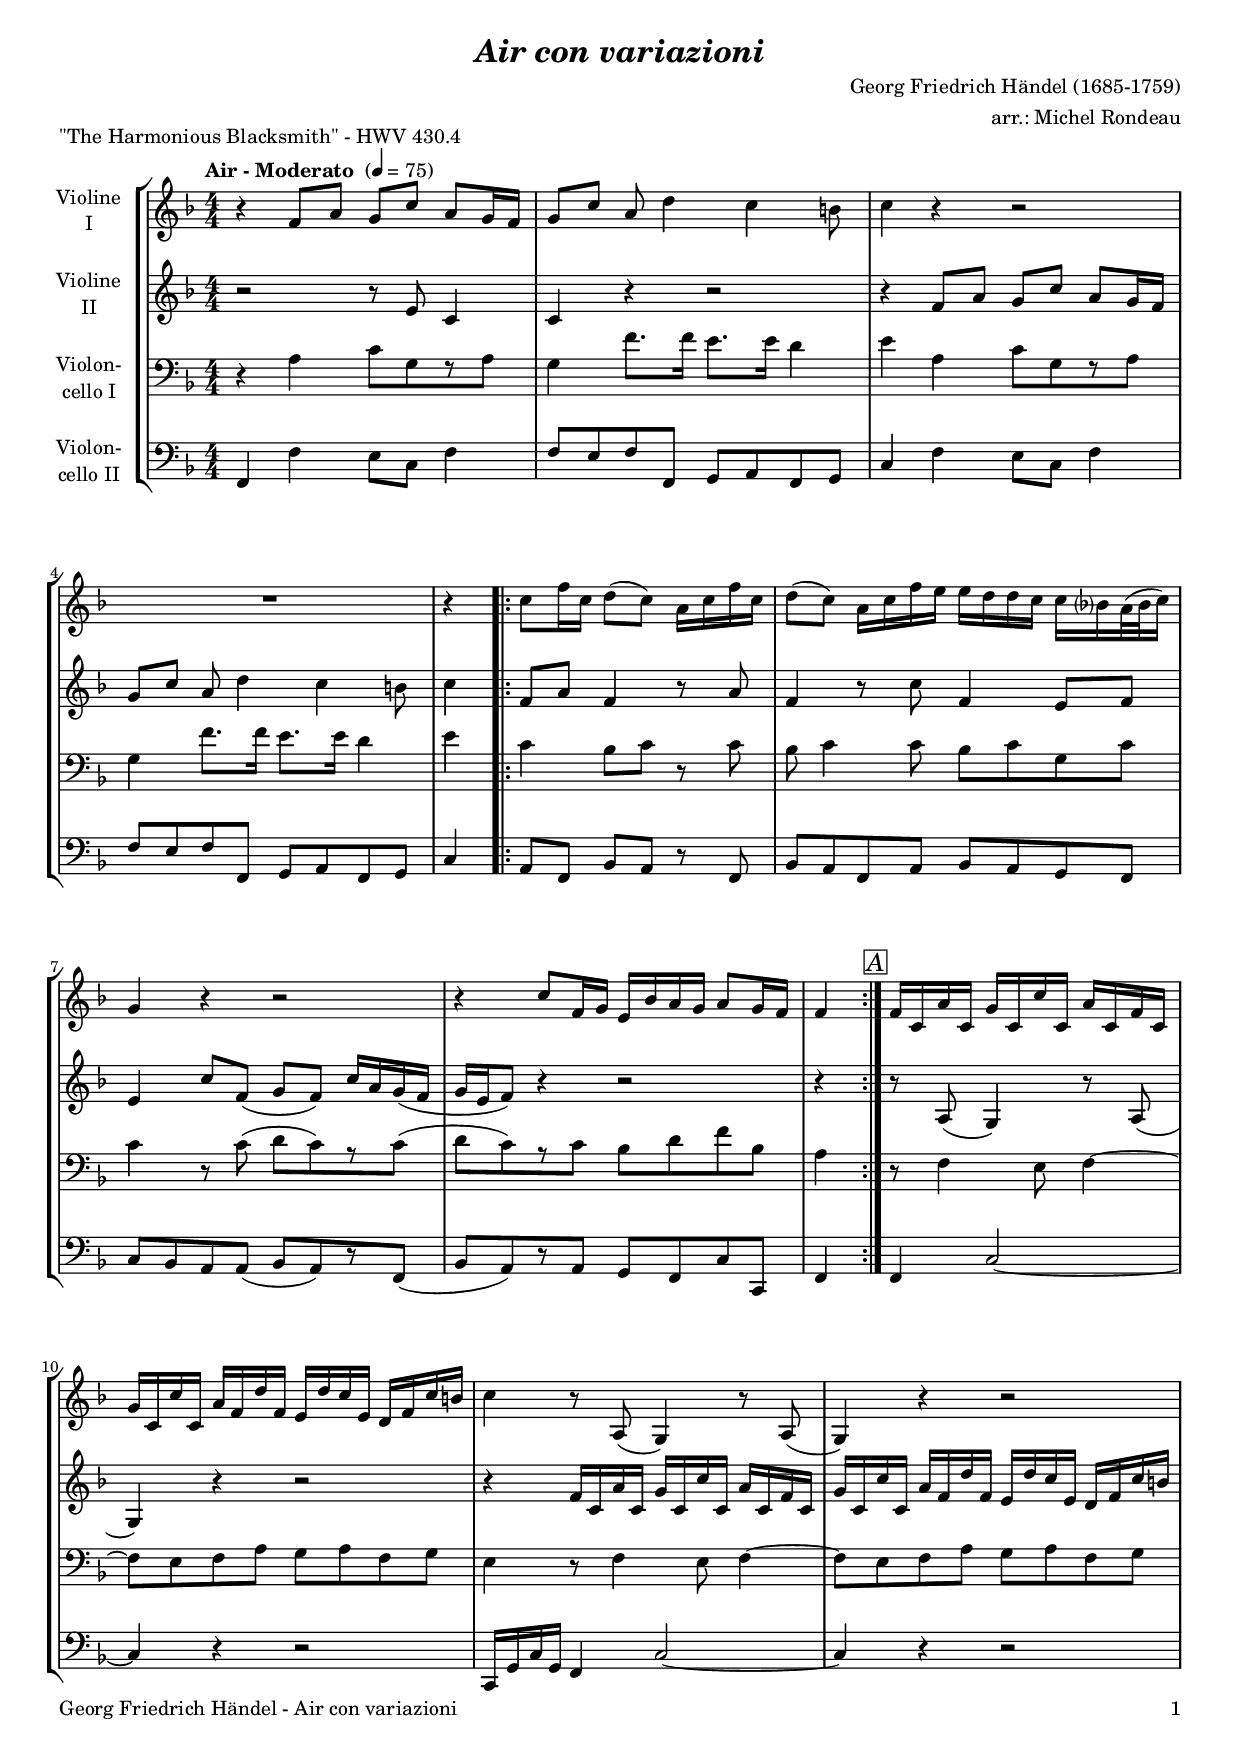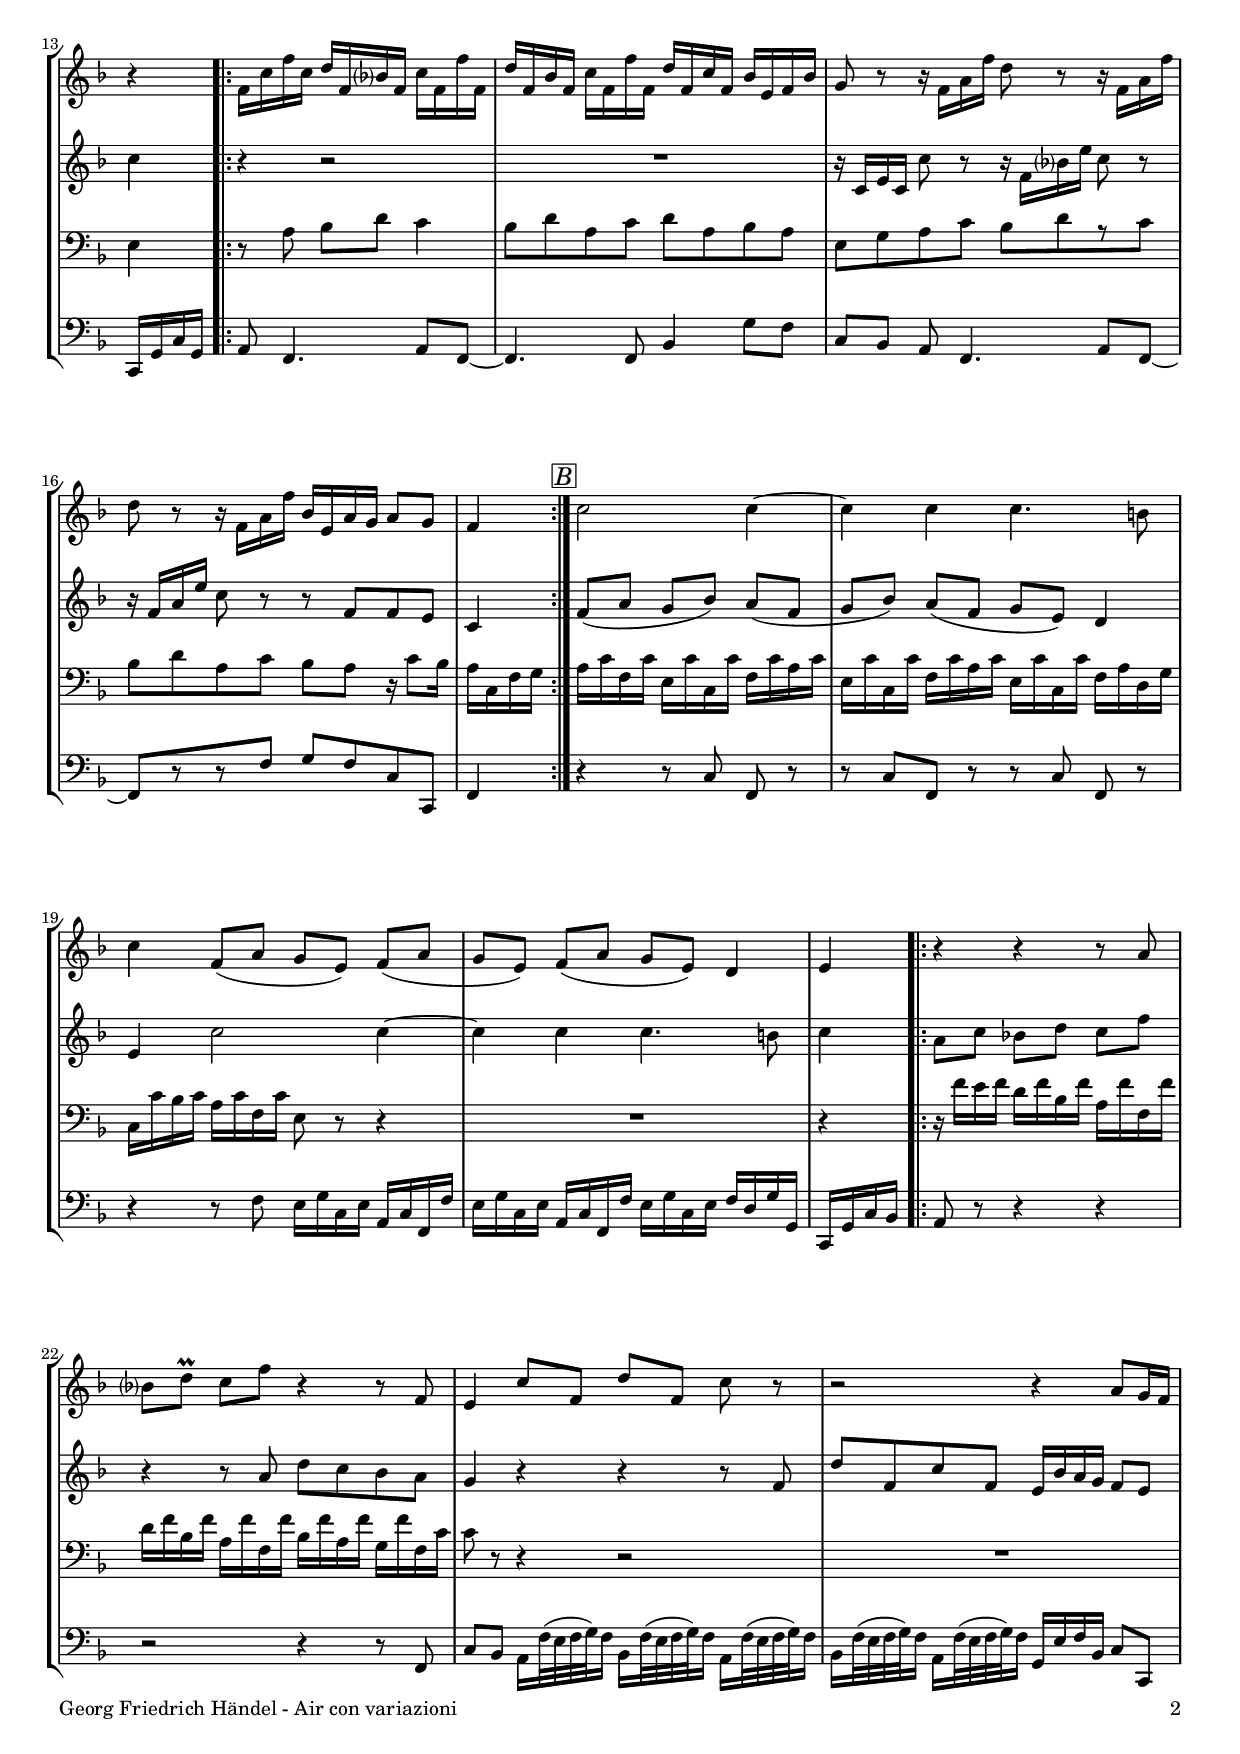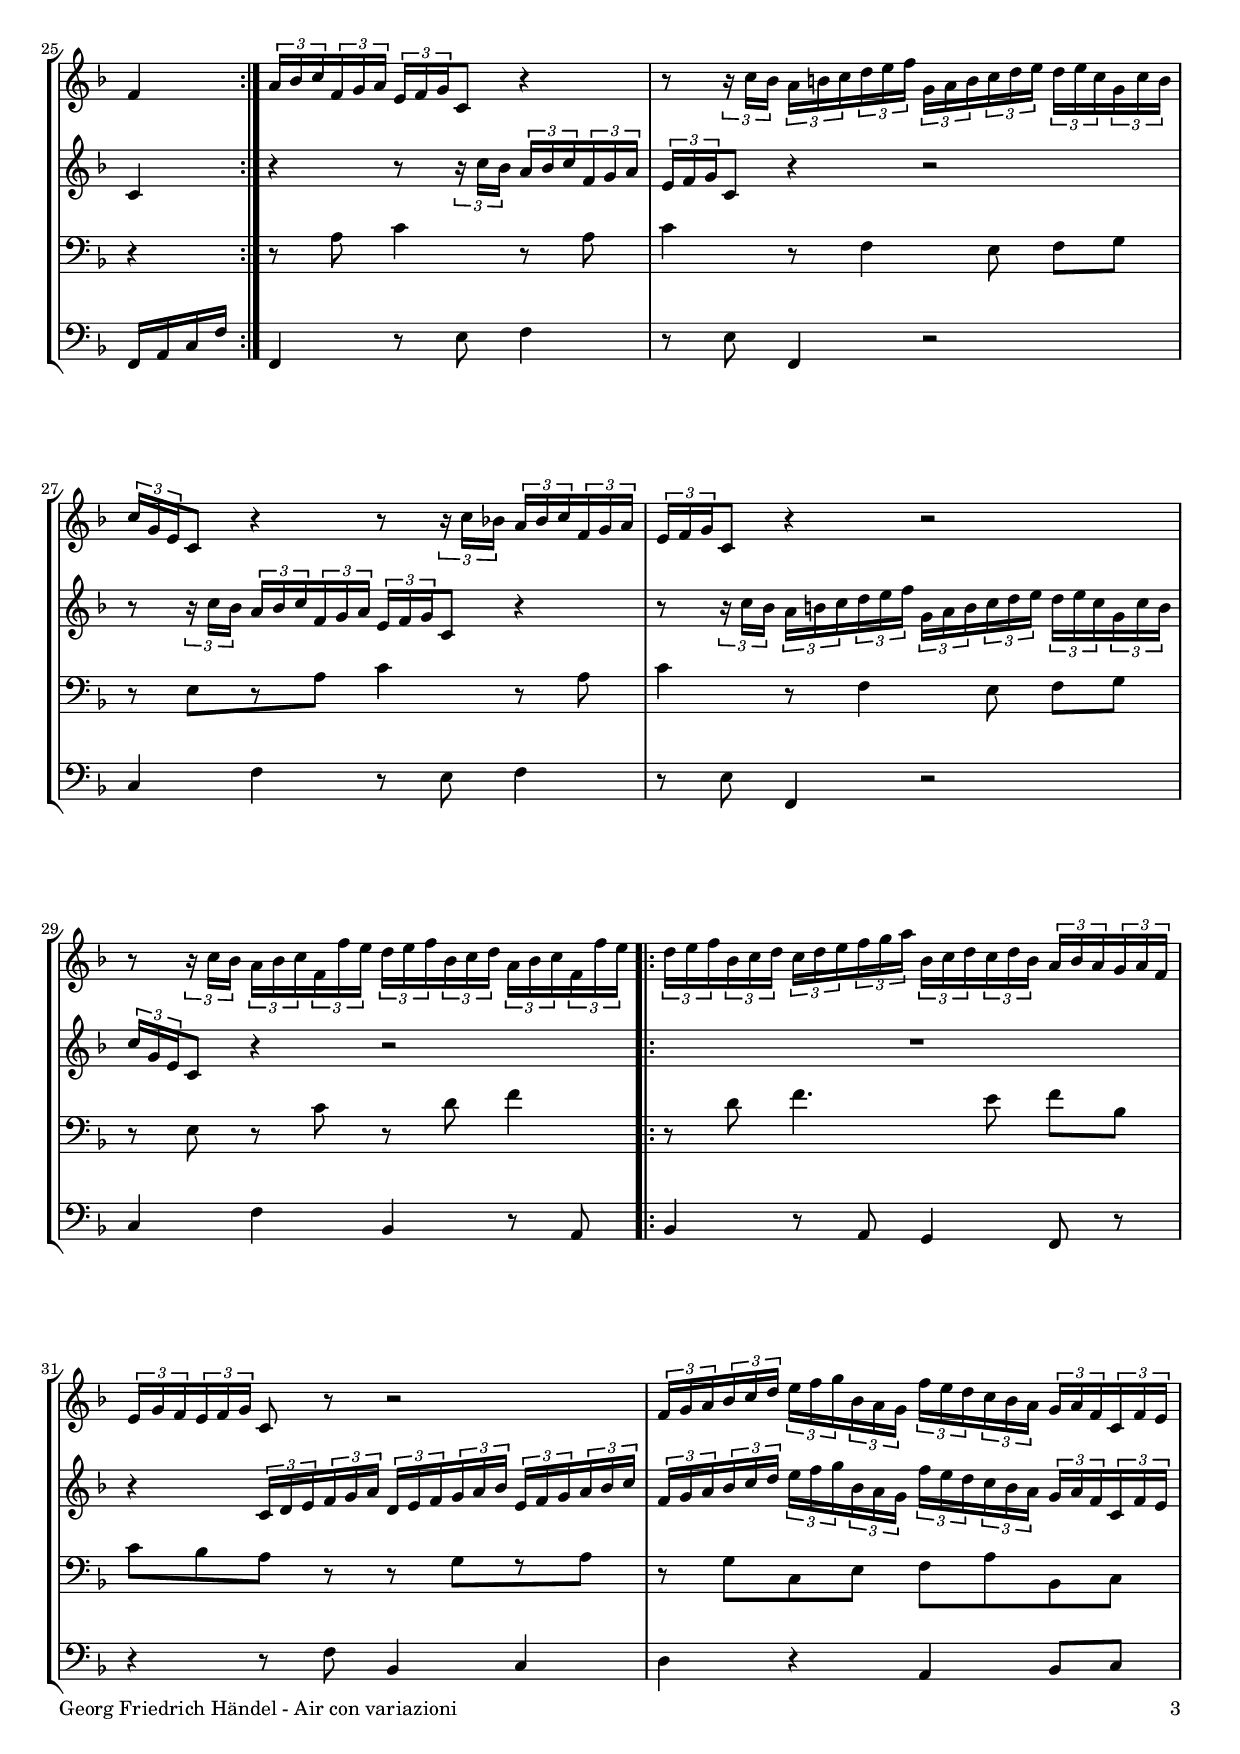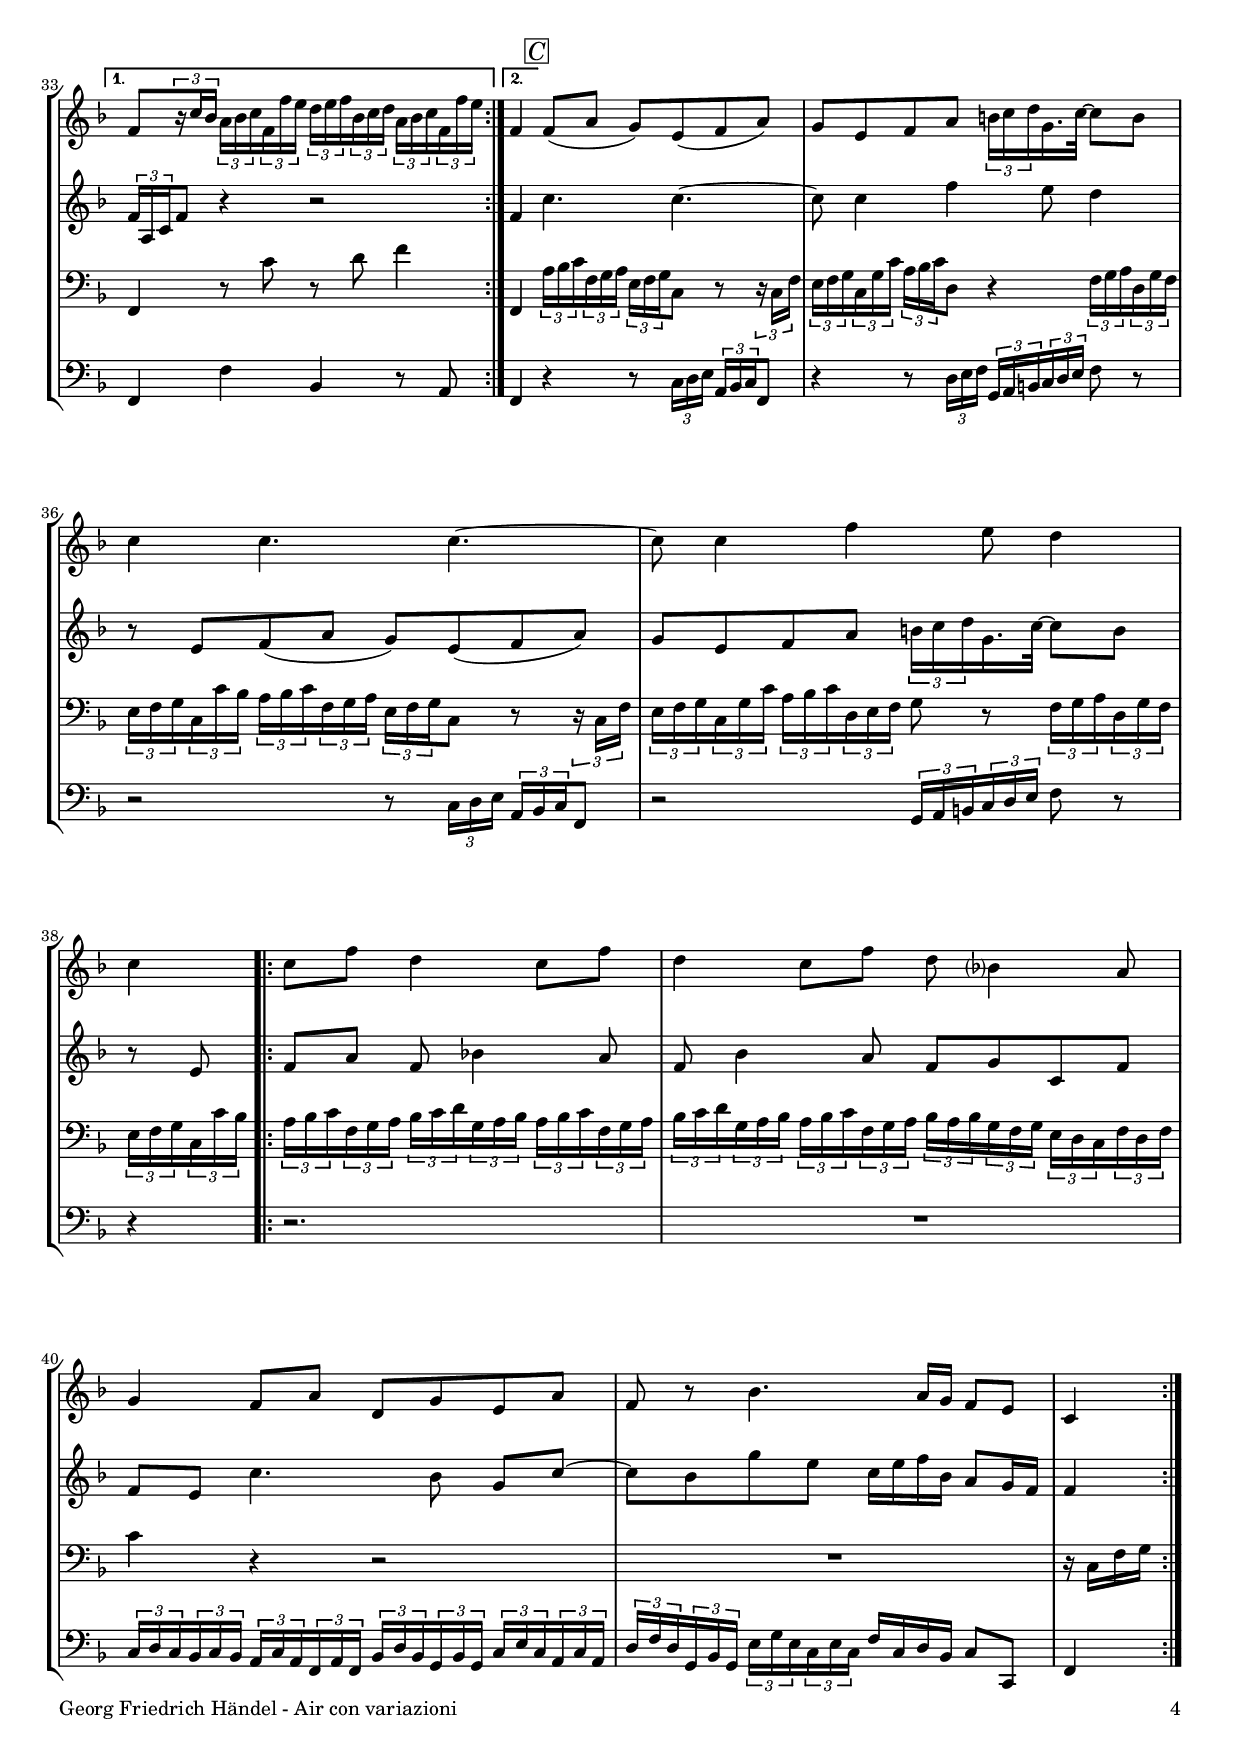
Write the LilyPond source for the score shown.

\version "2.20.2"
\include "deutsch.ly"

#(set-global-staff-size 17.25)

\header {
  title     = \markup \bold \italic "Air con variazioni"
  composer  = "Georg Friedrich Händel (1685-1759)"
  arranger  = "arr.: Michel Rondeau"
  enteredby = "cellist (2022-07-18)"
  piece     = "\"The Harmonious Blacksmith\" - HWV 430.4"
}

voiceconsts = {
  \key f \major
  \time 4/4
  \clef "treble"
  \numericTimeSignature
  \compressEmptyMeasures
  % Set default beaming for all staves
  \set Timing.beamExceptions = #'()
  \set Timing.baseMoment     = #(ly:make-moment 1 4)
  \set Timing.beatStructure  = #'(1 1 1 1)
  \tempo "Air - Moderato " 4=75
}

micl = "clarinet"
mifl = "flute"
miob = "oboe"
mifh = "french horn"
misx = "tenor sax"
mist = "string ensemble 1"
mivl = "violin"
miba = "cello"
mipz = "pizzicato strings"

boxa = \mark \markup \box \italic "A"
boxb = \mark \markup \box \italic "B"
boxc = \mark \markup \box \italic "C"

va = \relative c' {
  \voiceconsts

  r4 f8 a g c a g16 f
  g8 c a d4 c h8
  c4 r r2
  R1
  r4  

  \repeat volta 2 {
    c8 f16 c d8( c) a16 c f c
    d8( c) a16 c f e e d d c c b? a32( b c16)
    g4 r r2
    r4 c8 f,16 g e b' a g a8 g16 f
    f4
  } \boxa

  f16 c a' c, g' c, c' c, a' c, f c
  g' c, c' c, a' f d' f, e d' c e, d f c' h
  c4 r8 a,( g4) r8 a(
  g4) r r2

  r4
  \repeat volta 2 {
    f'16 c' f c d f, b? f c' f, f' f,
    d' f, b f c' f, f' f, d' f, c' f, b e, f b
    g8 r r16 f a f' d8 r r16 f, a f'

    d8 r r16 f, a f' b, e, a g a8 g
    f4
  } \boxb
  c'2 c4~
  c c c4. h8
  c4 f,8( a g e) f( a
  g e) f( a g e) d4

  e
  \repeat volta 2 {
    r r r8 a
    b? d\prall c f r4 r8 f,
    e4 c'8 f, d' f, c' r
    r2 r4 a8 g16 f
    f4
  }
  \tuplet 3/2 8 { a16 b c f, g a e f g } c,8 r4
  r8 \tuplet 3/2 8 { r16 c' b a h c d e f g, a h c d e d e c g c h }
  \tuplet 3/2 8 { c g e } c8 r4 r8 \tuplet 3/2 8 { r16 c' b! a b c f, g a }
  \tuplet 3/2 8 { e f g } c,8 r4 r2
  r8 \tuplet 3/2 8 { r16 c' b a b c f, f' e d e f b, c d a b c f, f' e }

  \repeat volta 2 {
    \tuplet 3/2 8 { d e f b, c d c d e f g a b, c d c d b a b a g a f }
    \tuplet 3/2 8 { e g f e f g } c,8 r r2

    \tuplet 3/2 8 { f16 g a b c d e f g b, a g f' e d c b a g a f c f e }
  }
  \alternative {
    { f8[ \tuplet 3/2 8 { r16 c' b] a b c f, f' e d e f b, c d a b c f, f' e } }
    { f,4 }
  } \boxc
  f8( a g)[ e( f a)]

  g[ e f a] \tuplet 3/2 8 { h16 c d } g,16. c32~ c8 h
  c4 c4. c~
  c8 c4 f e8 d4
  c

  \repeat volta 2 {
    c8 f d4 c8 f
    d4 c8 f d b?4 a8
    g4 f8 a d,[ g e a]
    f r b4. a16 g f8 e
    c4
  }
}

vb = \relative c' {
  \voiceconsts

  r2 r8 e c4
  c r r2
  r4 f8 a g c a g16 f
  g8 c a d4 c h8
  c4
  
  \repeat volta 2 {
    f,8 a f4 r8 a
    f4 r8 c' f,4 e8 f
    e4 c'8 f,( g f) c'16 a g( f
    g e f8) r4 r2
    r4
  } \boxa
  r8 a,( g4) r8 a(

  g4) r r2
  r4 f'16 c a' c, g' c, c' c, a' c, f c
  g' c, c' c, a' f d' f, e d' c e, d f c' h
  c4
  
  \repeat volta 2 {
    r r2
    R1
    r16 c, e c c'8 r r16 f, b? e c8 r
    r16 f, a e' c8 r r f,[ f e]
    c4
  } \boxb
  f8( a g b) a( f

  g b) a( f g e) d4
  e c'2 c4~
  c c c4. h8
  c4
  \repeat volta 2 {
    a8 c b! d c f
    r4 r8 a, d[ c b a]

    g4 r r r8 f
    d'[ f, c' f,] e16 b' a g f8 e
    c4
  }

  r4 r8 \tuplet 3/2 8 { r16 c' b a b c f, g a }
  \tuplet 3/2 8 { e f g } c,8 r4 r2

  r8 \tuplet 3/2 8 { r16 c' b a b c f, g a e f g } c,8 r4
  r8 \tuplet 3/2 8 { r16 c' b a h c d e f g, a h c d e d e c g c h }
  \tuplet 3/2 8 { c g e } c8 r4 r2

  \repeat volta 2 {
    R1
    r4 \tuplet 3/2 8 { c16 d e f g a d, e f g a b e, f g a b c }

    \tuplet 3/2 8 { f, g a b c d e f g b, a g f' e d c b a g a f c f e }
  }
  \alternative {
    { \tuplet 3/2 8 { f a, c } f8 r4 r2 }
    { f4 }
  } \boxc
  c'4. c~

  c8 c4 f e8 d4
  r8 e,[ f( a] g)[ e( f a)]
  g[ e f a] \tuplet 3/2 8 { h16 c d } g,16. c32~ c8 h
  r e,
  \repeat volta 2 {
    f a f b!4 a8

    f b4 a8 f[ g c, f]
    f e c'4. b8 g c~
    c[ b g' e] c16 e f b, a8 g16 f
    f4
  }
}

vc = \relative c' {
  \voiceconsts
  \clef "bass"

  r4 a c8[ g r a]
  g4 f'8. f16 e8. e16 d4
  e a, c8[ g r a]
  g4 f'8. f16 e8. e16 d4
  e
  
  \repeat volta 2 {
    c b8 c r c
    b c4 c8 b[ c g c]
    c4 r8 c( d[ c) r c](
    d[ c) r c] b[ d f b,]
    a4
  } \boxa
  r8 f4 e8 f4~

  f8[ e f a] g[ a f g]
  e4 r8 f4 e8 f4~
  f8[ e f a] g[ a f g]
  e4
  \repeat volta 2 {
    r8 a b d c4

    b8[ d a c] d[ a b a]
    e[ g a c] b[ d r c]
    b[ d a c] b a r16 c8 b16
    a c, f g
  } \boxb

  a c f, c' e, c' c, c' f, c' a c
  e, c' c, c' f, c' a c e, c' c, c' f, a d, g
  c, c' b c a c f, c' e,8 r r4

  R1
  r4
  \repeat volta 2 {
    r16 f' e f d f b, f' a, f' f, f'
    d f b, f' a, f' f, f' b, f' a, f' g, f' f, c'

    c8 r r4 r2
    R1 r4
  }
  r8 a c4 r8 a
  c4 r8 f,4 e8 f g
  r e[ r a] c4 r8 a

  c4 r8 f,4 e8 f g
  r e r c' r d f4
  \repeat volta 2 {
    r8 d f4. e8 f b,
    c[ b a] r r g[ r a]

    r g[ c, e] f[ a b, c]
  }
  \alternative {
    { f,4 r8 c'' r d f4 }
    { f,, }
  } \boxc
  \tuplet 3/2 8 { a'16 b c f, g a e f g } c,8 r \tuplet 3/2 8 { r16 c f }

  \tuplet 3/2 8 { e f g c, g' c a b c } d,8 r4 \tuplet 3/2 8 { f16 g a d, g f }
  \tuplet 3/2 8 { e f g c, c' b a b c f, g a e f g } c,8 r \tuplet 3/2 8 { r16 c f }

  \tuplet 3/2 8 { e f g c, g' c a b c d, e f } g8 r \tuplet 3/2 8 { f16 g a d, g f }
  \tuplet 3/2 8 { e f g c, c' b }
  \repeat volta 2 {
    \tuplet 3/2 8 { a b c f, g a b c d g, a b a b c f, g a }


    \tuplet 3/2 8 { b c d g, a b a b c f, g a b a b g f g e d c f d f }
    c'4 r r2
    R1
    r16 c, f g
  }
}

vd = \relative c, {
  \voiceconsts
  \clef "bass"

  f4 f' e8 c f4
  f8[ e f f,] g[ a f g]
  c4 f e8 c f4
  f8[ e f f,] g[ a f g]
  c4
  \repeat volta 2 {
    a8 f b a r f
    b[ a f a] b[ a g f]
    c'[ b a a]( b[ a) r f](
    b[ a) r a] g[ f c' c,]
    f4
  } \boxa
  f c'2~

  c4 r r2
  c,16 g' c g f4 c'2~
  c4 r r2
  c,16 g' c g
  \repeat volta 2 {
    a8 f4. a8 f~
    f4. f8 b4 g'8 f

    c b a f4. a8 f~
    f[ r r f'] g[ f c c,]
    f4
  } \boxb
  r r8 c' f, r
  r c'[ f,] r r c' f, r

  r4 r8 f' e16 g c, e a, c f, f'
  e g c, e a, c f, f' e g c, e f d g g,
  c, g' c b
  \repeat volta 2 {
    a8 r r4 r

    r2 r4 r8 f
    c' b a16 f'32( e f g) f16 b, f'32( e f g) f16 a, f'32( e f g) f16
    b, f'32( e f g) f16 a, f'32( e f g) f16 g, e' f b, c8 c,

    f16 a c f
  }
  f,4 r8 e' f4
  r8 e f,4 r2
  c'4 f r8 e f4
  r8 e f,4 r2
  c'4 f b, r8 a

  \repeat volta 2 {
    b4 r8 a g4 f8 r
    r4 r8 f' b,4 c
    d r a b8 c
  }
  \alternative {
    { f,4 f' b, r8 a }
    { f4 }
  } \boxc

  r r8 \tuplet 3/2 8 { c'16 d e a, b c } f,8
  r4 r8 \tuplet 3/2 8 { d'16 e f g, a h c d e } f8 r
  r2 r8 \tuplet 3/2 8 { c16 d e a, b c } f,8

  r2 \tuplet 3/2 8 { g16 a h c d e } f8 r
  r4

  \repeat volta 2 {
    r2.
    R1

    \tuplet 3/2 8 { c16 d c b c b a c a f a f b d b g b g c e c a c a }
    \tuplet 3/2 8 { d f d g, b g e' g e c e c } f c d b c8 c,
    f4
  }
}


music = \new StaffGroup <<
      \new Staff {
	\set Staff.midiInstrument = \mivl
	\set Staff.instrumentName = \markup \center-column { "Violine" "I" }
	\transpose f f { \va }
      }

      \new Staff {
	\set Staff.midiInstrument = \mivl
	\set Staff.instrumentName = \markup \center-column { "Violine" "II" }
	\transpose f f { \vb }
      }

      \new Staff {
	\set Staff.midiInstrument = \miba
	\set Staff.instrumentName = \markup \center-column { "Violon-" "cello I" }
	\transpose f f { \vc }
      }

      \new Staff {
	\set Staff.midiInstrument = \miba
	\set Staff.instrumentName = \markup \center-column { "Violon-" "cello II" }
	\transpose f f { \vd }
      }
>>

\book {
   \paper {
    print-page-number = ##t
    print-first-page-number = ##t
    ragged-last-bottom = ##f
    oddHeaderMarkup = \markup \null
    evenHeaderMarkup = \markup \null
    oddFooterMarkup = \markup {
      \fill-line {
        \on-the-fly #print-page-number-check-first
        "Georg Friedrich Händel - Air con variazioni" \fromproperty #'page:page-number-string
      }
    }
    evenFooterMarkup = \oddFooterMarkup
  } \score {
    \music
    \layout {}
  }

  \score {
    \unfoldRepeats \music

    \midi {
      \context {
        \Score
      }
    }
  }
}